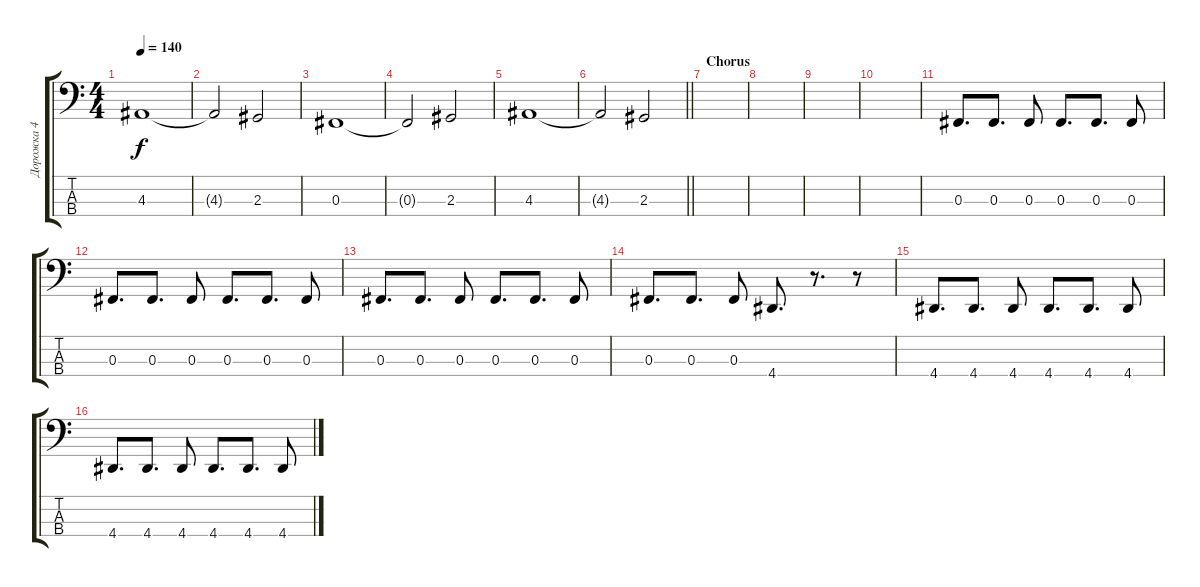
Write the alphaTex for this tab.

\track ("Дорожка 4" "Дорожка 4") {instrument electricbassfinger}
\staff {score tabs}
\tuning (E2 B1 Gb1 B0) {hide}
\ts (4 4)
\tempo 140
\clef f4
\ks c
4.3.1{dy f} |
4.3{t}.2 2.3.2 |
0.3.1 |
0.3{t}.2 2.3.2 |
4.3.1 |
\barLineRight lightlight
4.3{t}.2 2.3.2 |
\section ("" "Chorus")
|
|
|
|
0.3.8{d} 0.3.8{d} 0.3.8 0.3.8{d} 0.3.8{d} 0.3.8 |
0.3.8{d} 0.3.8{d} 0.3.8 0.3.8{d} 0.3.8{d} 0.3.8 |
0.3.8{d} 0.3.8{d} 0.3.8 0.3.8{d} 0.3.8{d} 0.3.8 |
0.3.8{d} 0.3.8{d} 0.3.8 4.4.8{d} r.8{d} r.8 |
4.4.8{d} 4.4.8{d} 4.4.8 4.4.8{d} 4.4.8{d} 4.4.8 |
4.4.8{d} 4.4.8{d} 4.4.8 4.4.8{d} 4.4.8{d} 4.4.8
